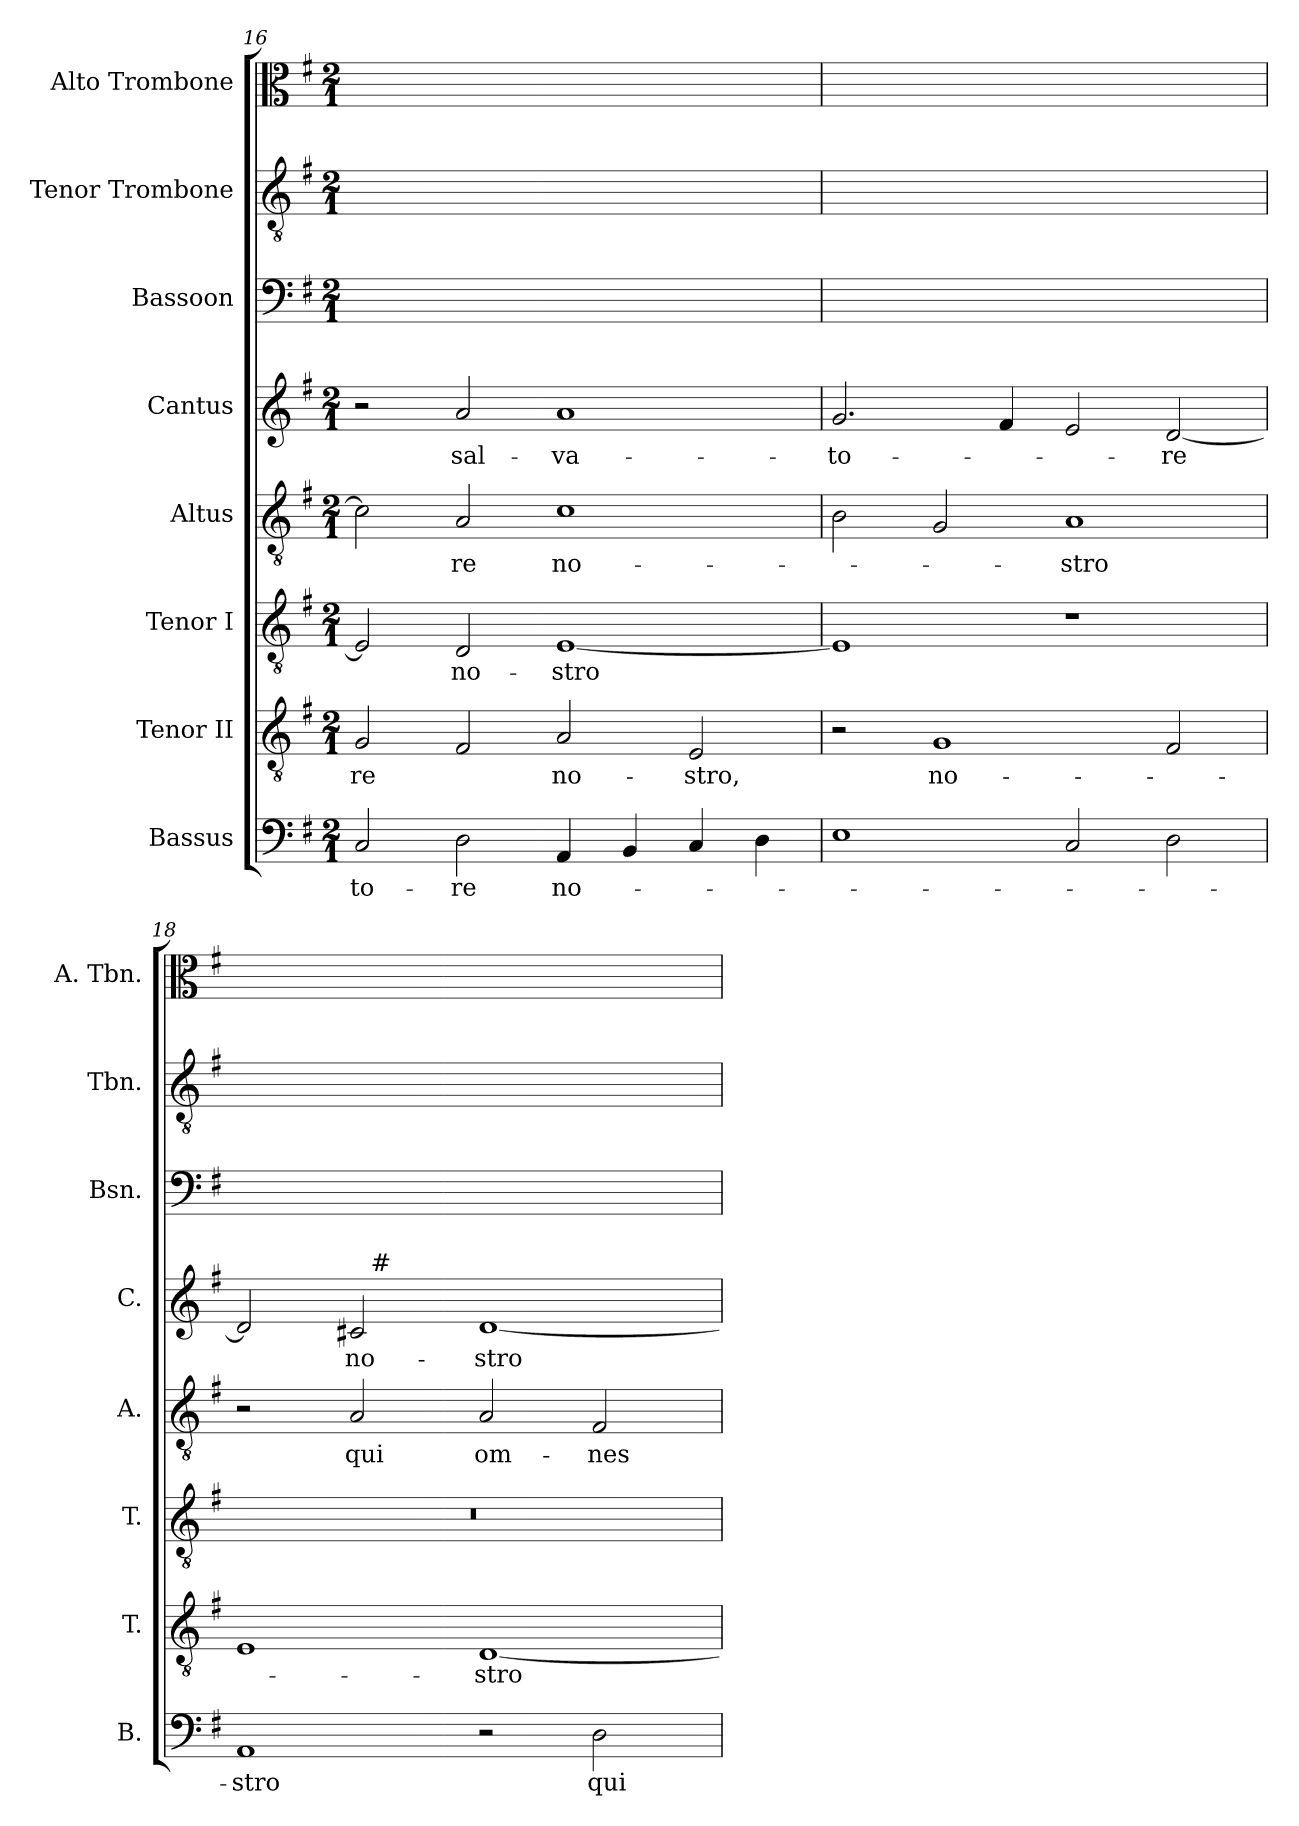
**kern	**text	**kern	**text	**kern	**text	**kern	**text	**kern	**text	**kern	**text	**kern	**text	**kern	**text
*part8	*part8	*part7	*part7	*part6	*part6	*part5	*part5	*part4	*part4	*part3	*part3	*part2	*part2	*part1	*part1
*staff8	*staff8	*staff7	*staff7	*staff6	*staff6	*staff5	*staff5	*staff4	*staff4	*staff3	*staff3	*staff2	*staff2	*staff1	*staff1
*I"Bassus	*	*I"Tenor II	*	*I"Tenor I	*	*I"Altus	*	*I"Cantus	*	*I"Bassoon	*	*I"Tenor Trombone	*	*I"Alto Trombone	*
*I'B.	*	*I'T.	*	*I'T.	*	*I'A.	*	*I'C.	*	*I'Bsn.	*	*I'Tbn.	*	*I'A. Tbn.	*
!!LO:LB:g=z
*clefF4	*	*clefGv2	*	*clefGv2	*	*clefGv2	*	*clefG2	*	*clefF4	*	*clefGv2	*	*clefC3	*
*	*	*ITrd7c12	*	*ITrd7c12	*	*ITrd7c12	*	*	*	*	*	*	*	*	*
*k[f#]	*	*k[f#]	*	*k[f#]	*	*k[f#]	*	*k[f#]	*	*k[f#]	*	*k[f#]	*	*k[f#]	*
*G:	*	*G:	*	*G:	*	*G:	*	*G:	*	*G:	*	*G:	*	*G:	*
*M2/1	*	*M2/1	*	*M2/1	*	*M2/1	*	*M2/1	*	*M2/1	*	*M2/1	*	*M2/1	*
=16	=16	=16	=16	=16	=16	=16	=16	=16	=16	=16	=16	=16	=16	=16	=16
!	!LO:LY:b	!	!LO:LY:b	!	!	!	!	!	!	!	!	!	!	!	!
2C/	-to-	2GG/	-re	2EE/]	.	2C\]	.	2r	.	2C/yy	-to-	2EE/yy]	.	2ryy	.
!	!LO:LY:b	!	!	!	!LO:LY:b	!	!LO:LY:b	!	!LO:LY:b	!	!	!	!	!	!
2D\	-re	2FF#/	.	2DD/	no-	2AA/	-re	2a/	sal-	2D\yy	-re	2DD/yy	no-	2a\yy	sal-
!	!LO:LY:b	!	!LO:LY:b	!	!LO:LY:b	!	!LO:LY:b	!	!LO:LY:b	!	!	!	!	!	!
4AA/	no-	2AA/	no-	[<1EE	-stro	1C	no-	1a	-va-	4AA/yy	no-	[<1EEyy	-stro	1ayy	-va-
4BB/	.	.	.	.	.	.	.	.	.	4BB/yy	.	.	.	.	.
!	!	!	!LO:LY:b	!	!	!	!	!	!	!	!	!	!	!	!
4C/	.	2EE/	-stro,	.	.	.	.	.	.	4C/yy	.	.	.	.	.
4D\	.	.	.	.	.	.	.	.	.	4D\yy	.	.	.	.	.
=17	=17	=17	=17	=17	=17	=17	=17	=17	=17	=17	=17	=17	=17	=17	=17
!	!	!	!	!	!	!	!	!	!LO:LY:b	!	!	!	!	!	!
1E	.	2r	.	1EE]	.	2BB\	.	2.g/	-to-	1Eyy	.	1EEyy]	.	2.g\yy	-to-
!	!	!	!LO:LY:b	!	!	!	!	!	!	!	!	!	!	!	!
.	.	1GG	no-	.	.	2GG/	.	.	.	.	.	.	.	.	.
.	.	.	.	.	.	.	.	4f#/	.	.	.	.	.	4f#\yy	.
!	!	!	!	!	!	!	!LO:LY:b	!	!	!	!	!	!	!	!
2C/	.	.	.	1r	.	1AA	-stro	2e/	.	2C/yy	.	1ryy	.	2e\yy	.
!	!	!	!	!	!	!	!	!	!LO:LY:b	!	!	!	!	!	!
2D\	.	2FF#/	.	.	.	.	.	[<2d/	-re	2D\yy	.	.	.	[>2d\yy	-re
=18	=18	=18	=18	=18	=18	=18	=18	=18	=18	=18	=18	=18	=18	=18	=18
!	!LO:LY:b	!	!	!LO:N:vis=1	!	!	!	!	!	!	!	!	!	!	!
*	*	*	*	*	*	*	*	*^	*	*	*	*	*	*	*
1AA	-stro	1EE	.	0r	.	2r	.	2d/]	2ryy	.	1AAyy	-stro	0ryy	.	2d\yy]	.
!	!	!	!	!	!	!	!LO:LY:b	!	!	!LO:LY:b	!	!	!	!	!	!
.	.	.	.	.	.	2AA/	qui	2c#/	32ryy	no-	.	.	.	.	2c#\yy	no-
!	!	!	!	!	!	!	!	!	!LO:TX:a:t=#	!	!	!	!	!	!	!
.	.	.	.	.	.	.	.	.	1ryy	.	.	.	.	.	.	.
!	!	!	!LO:LY:b	!	!	!	!LO:LY:b	!	!	!LO:LY:b	!	!	!	!	!	!
2r	.	[<1DD	-stro	.	.	2AA/	om-	[<1d	.	-stro	2ryy	.	.	.	[>1dyy	-stro
!	!LO:LY:b	!	!	!	!	!	!LO:LY:b	!	!	!	!	!	!	!	!	!
2D\	qui	.	.	.	.	2FF#/	-nes	.	.	.	2D\yy	qui	.	.	.	.
.	.	.	.	.	.	.	.	.	4...ryy	.	.	.	.	.	.	.
*	*	*	*	*	*	*	*	*v	*v	*	*	*	*	*	*	*
=	=	=	=	=	=	=	=	=	=	=	=	=	=	=	=
*-	*-	*-	*-	*-	*-	*-	*-	*-	*-	*-	*-	*-	*-	*-	*-
